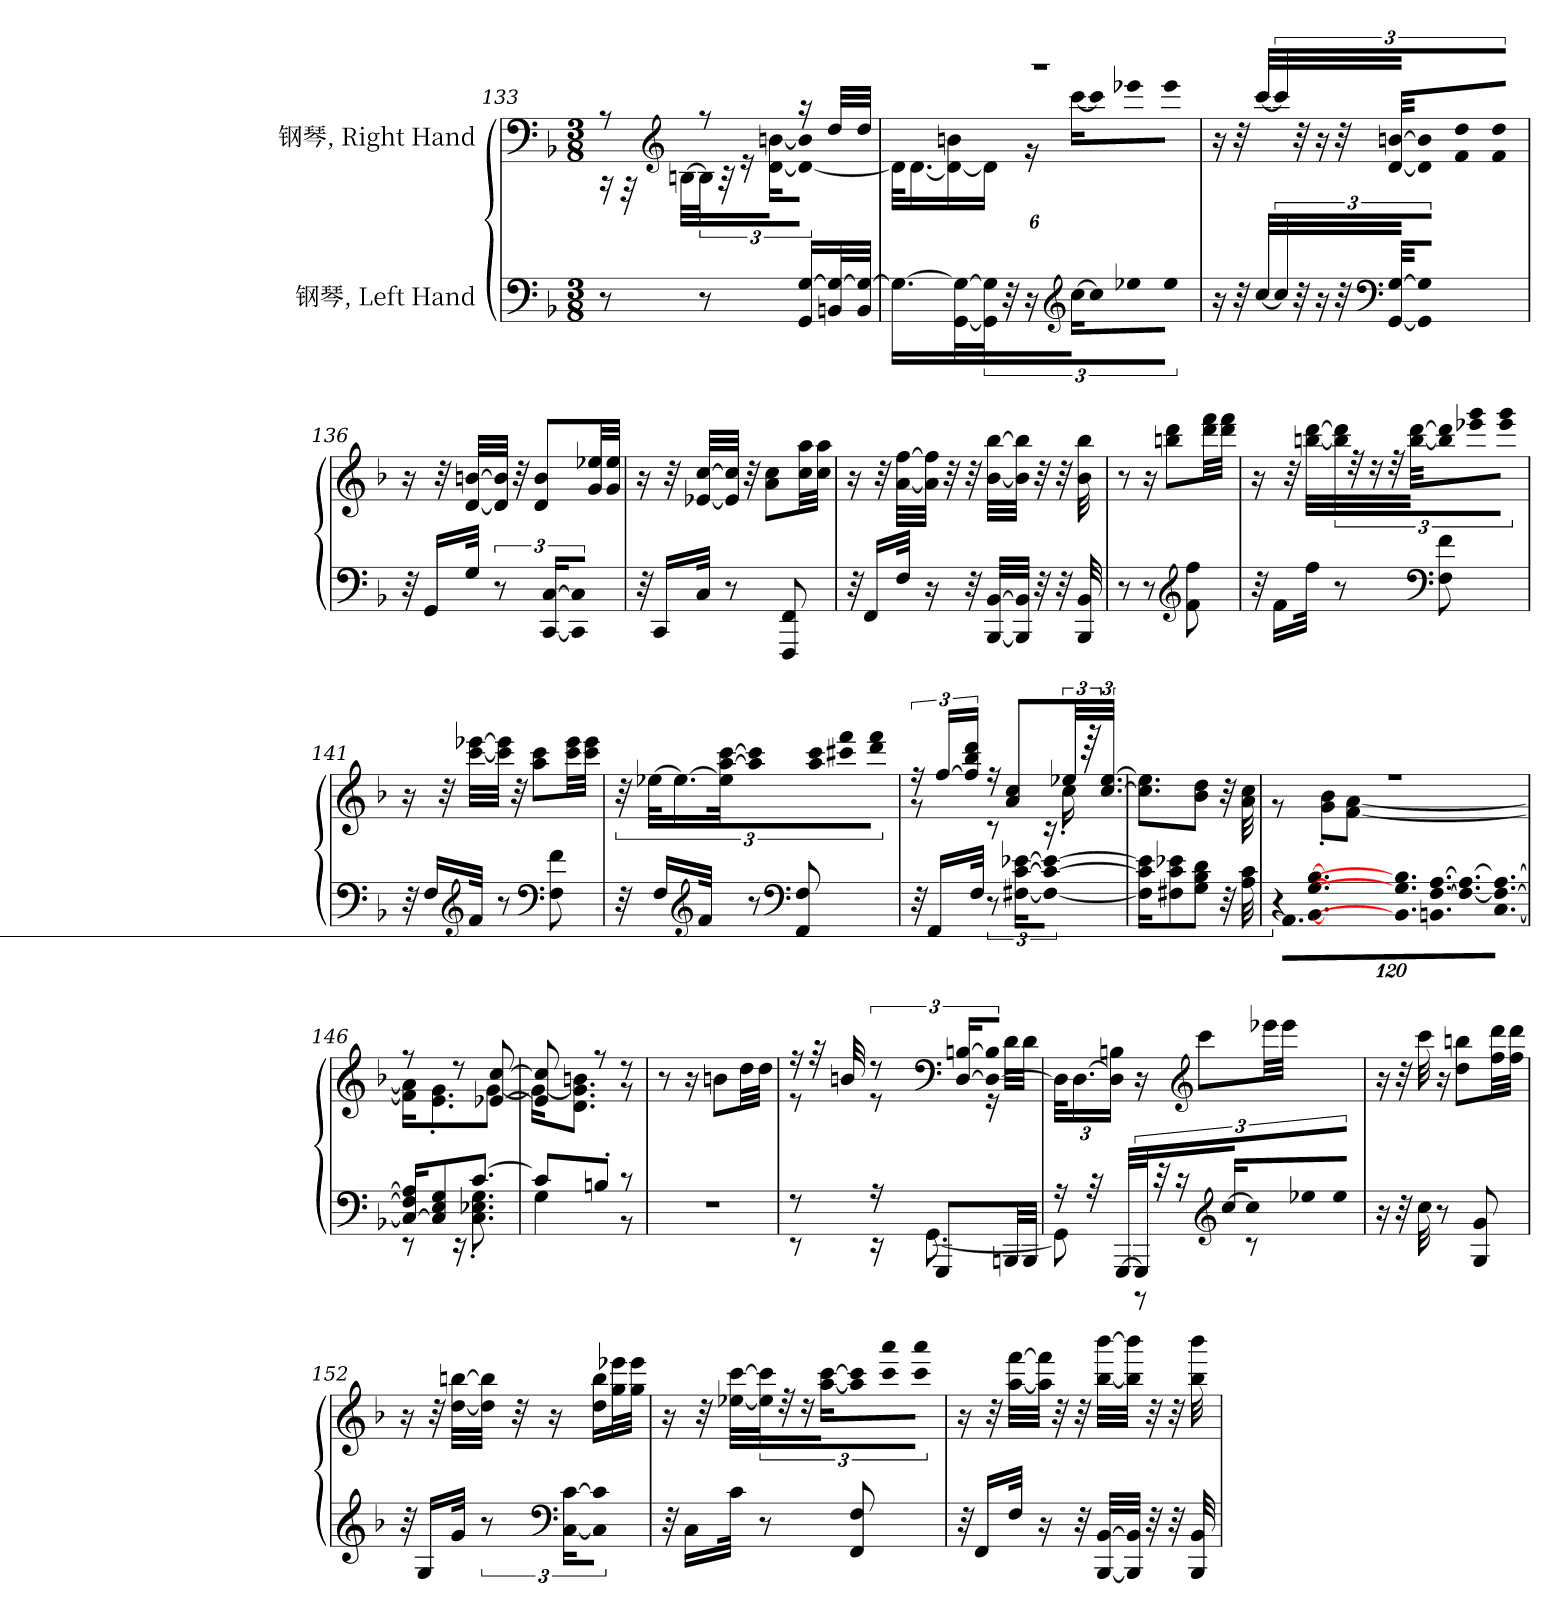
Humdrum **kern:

**kern	**kern
*part2	*part1
*staff2	*staff1
*I"钢琴, Left Hand	*I"钢琴, Right Hand
*clefF4	*clefF4
*k[b-]	*k[b-]
*M3/8	*M3/8
=133	=133
*	*^
8r	8r	16r
.	.	32r
*	*clefG2	*
.	.	[32Bn\LLL
8r	8r	48B\JJJ]
.	.	48r
.	.	24r
.	.	[24d\ [24bn\KL
16GG/ [16G/LL	16r	8d\_ 8b\]J
*	*MM108	*
32BBn/ 32G/_L	32dd/LLL	.
*	*MM120	*
32BB/ 32G/_JJJ	32dd/JJJ	.
=134	=134	=134
*	*	*Xbrackettup
16.G/LL_	4.r	48d\KLL]
.	.	[24.d\
.	.	24d\_ 24bn\
[32GG/ 32G/_L	.	.
*	*	*brackettup
48GG/] 48G/]JJJ	.	24d\JJ]
48r	.	.
24r	.	24r
*clefG2	*	*
[24cc\LL	.	[24ccc\LL
16cc\]	.	16ccc\]
*	*MM118	*
32ee-X\L	.	32eee-X\L
*	*MM116	*
32ee-\JJJ	.	32eee-\JJJ
*	*v	*v
!!LO:LB:g=z
=135	=135
16r	16r
32r	32r
*	*MM112
[32cc\LLL	[32ccc\LLL
48cc\JJJ]	48ccc\JJJ]
48r	48r
24r	24r
48r	48r
*clefF4	*
[48GG/ [48G/KKL	[48d/ [48bn/KLL
8GG/] 8G/]J	16d/] 16b/]
*	*MM118
.	32f/ 32dd/L
*	*MM120
.	32f/ 32dd/JJJ
=136	=136
32r	16r
16GG/LL	.
.	32r
*	*MM116
32G/JJk	[32d/ [32bn/LLL
12r	32d/] 32b/]JJJ
*	*MM110
.	32r
.	8d/ 8b/L
[24CC/ [24C/KL	.
8CC/] 8C/]J	.
*	*MM110
.	32g/ 32ee-X/LL
*	*MM114
.	32g/ 32ee-/JJJ
=137	=137
32r	16r
16CC/LL	.
.	32r
*	*MM118
32C/JJk	[32e-X/ [32cc/LLL
8r	32e-/] 32cc/]JJJ
*	*MM116
.	32r
.	8a\ 8cc\L
8FFF/ 8FF/	.
.	32cc\ 32aa\LL
*	*MM120
.	32cc\ 32aa\JJJ
!!LO:PB:g=z
=138	=138
32r	16r
16FF/LL	.
.	32r
*	*MM105
32F/JJk	[32a\ [32ff\LLL
16r	32a\] 32ff\]JJJ
*	*MM116
.	32r
32r	32r
[32BBB-/ [32BB-/LLL	[32b-\ [32bb-\LLL
32BBB-/] 32BB-/]JJJ	32b-\] 32bb-\]JJJ
*	*MM93
32r	32r
32r	32r
32BBB-/ 32BB-/	32b-\ 32bb-\
=139	=139
8r	8r
8r	16r
.	8bbn\ 8ddd\L
*clefG2	*
8f\ 8ff\	.
*	*MM108
.	32ddd\ 32fff\LL
*	*MM114
.	32ddd\ 32fff\JJJ
=140	=140
32r	16r
16f\LL	.
.	32r
*	*MM112
32ff\JJk	[32bbn\ [32ddd\LLL
8r	48bb\] 48ddd\]JJJ
.	48r
.	24r
.	48r
.	[48bb\ [48ddd\KLL
*clefF4	*
8F\ 8f\	16bb\] 16ddd\]
*	*MM112
.	32eee-X\ 32ggg\L
*	*MM108
.	32eee-\ 32ggg\JJJ
!!LO:LB:g=z
=141	=141
32r	16r
16F/LL	.
.	32r
*clefG2	*
*	*MM116
32f/JJk	[32ccc\ [32eee-X\LLL
8r	32ccc\] 32eee-\]JJJ
*	*MM105
.	32r
.	8aa\ 8ccc\L
*clefF4	*
8F\ 8f\	.
*	*MM112
.	32ccc\ 32eee-\LL
*	*MM108
.	32ccc\ 32eee-\JJJ
=142	=142
32r	48r
.	[48ee-X\KLL
16F/LL	.
.	24.ee-\_
*clefG2	*
32f/JJk	.
.	48ee-\] [48aa\ [48ccc\K
8r	16aa\] 16ccc\]J
.	8aa\ 8ccc\
*clefF4	*
8FF/ 8F/	.
*	*MM103
.	32ccc#X\ 32fff\LL
*	*MM106
.	32ddd\ 32fff\JJJ
=143	=143
*	*^
32r	24r	8r
16FF/LL	.	.
.	[24ff/LL	.
.	24ff/] 24bb-/ 24ddd/JJ	.
32F/JJk	.	.
12r	16r	8r
.	8a/ 8cc/L	.
[24F#X\ [24c\ [24e-X\KL	.	.
8F#\_ 8c\_ 8e-\_J	.	16r
*	*MM112	*
.	48ee-X/Jkk	16cc'\
.	96r	.
*	*MM114	*
.	[48.cc/ [48.ee-/	.
*	*v	*v
!!LO:LB:g=z
=144	=144
16F#\] 16c\] 16e-\]KL	8.cc\] 8.ee-\]L
8F#X\ 8c\ 8e-X\	.
8G\ 8B-\ 8d\J	8b-\ 8dd\J
32r	32r
*	*MM112
32A\ 32c\	32a\ 32cc\
=145	=145
!LO:N:vis=64.	!
*	*^
640%17r	4.r	8r
!LO:N:vis=32.	!	!
1920%103AA\LLL	.	.
!LO:N:vis=32.	!	!
[640%17BB-\ [640%17G\ [640%17B-\JK	.	.
1920ryy	.	.
!LO:N:vis=16.	!	!
960%103BB-\] 960%103G\] 960%103B-\]	.	.
.	.	8g\' 8b-\'L
!LO:N:vis=16.	!	!
960%103BBn\ [960%103F\ [960%103A\	.	.
.	.	[8f\ [8a\J
!LO:N:vis=32.	!	!
640%17F\_ 640%17A\_LL	.	.
!LO:N:vis=32.	!	!
[640%17C\ 640%17F\_ 640%17A\_JJJJ	.	.
=146	=146	=146
*^	*	*
16C/_ 16F/] 16A/]KL	8r	8r	16f\] 16a\]KL
8C/] 8E/ 8G/	.	.	8.e\' 8.g\'
.	16r	8r	.
[8.c/J	8.C\' 8.E-X\' 8.G\'	.	.
.	.	[8e-X/ [8cc/	[8g\J
=147	=147	=147	=147
8c/L]	4G\	8e-/] 8cc/]	16g\KL_
.	.	.	8.d\ 8.g\] 8.bn\J
8Bn'/J	.	8r	.
8r	8r	8r	8r
*v	*v	*	*
*	*v	*v
=148	=148
4.r	8r
.	16r
.	8bn\L
*	*MM105
.	32dd\LL
*	*MM110
.	32dd\JJJ
!!LO:LB:g=z
=149	=149
*^	*^
8r	8r	16r	8r
.	.	32r	.
*	*	*MM114	*
.	.	32bn/	.
16r	16r	12r	8r
8GGG/L	[8.GG\	.	.
*	*	*clefF4	*
.	.	[24D/ [24Bn/KL	.
.	.	8D/_ 8B/]J	16r
*	*	*MM114	*
32BBBn/LL	.	.	32d\LLL
*	*	*MM110	*
32BBB/JJJ	.	.	32d\JJJ
*	*	*v	*v
=150	=150	=150
*	*	*Xbrackettup
16r	8GG\]	48D\KLL]
.	.	[24.D\
32r	.	.
.	.	24D\] 24Bn\JJ
[32GGG/LLL	.	.
48GGG/JJJ]	8r	16r
48r	.	.
24r	.	.
*	*	*clefG2
.	.	8ccc\L
*clefG2	*	*
[24cc/LL	.	.
16cc/]	8r	.
*	*	*MM110
32ee-X/L	.	32eee-X\LL
*	*	*MM120
32ee-/JJJ	.	32eee-\JJJ
*v	*v	*
=151	=151
16r	16r
32r	32r
*	*MM114
32cc\	32ccc\
8r	16r
.	8dd\ 8bbn\L
8G/ 8g/	.
*	*MM110
.	32ff\ 32ddd\LL
*	*MM114
.	32ff\ 32ddd\JJJ
!!LO:LB:g=z
=152	=152
32r	16r
16G/LL	.
.	32r
*	*MM118
32g/JJk	[32dd\ [32bbn\LLL
12r	32dd\] 32bb\]JJJ
*	*MM112
.	32r
.	16r
*clefF4	*
[24C\ [24c\KL	.
8C\] 8c\]J	16dd\ 16bb\LL
*	*MM110
.	32gg\ 32eee-X\L
*	*MM114
.	32gg\ 32eee-\JJJ
=153	=153
32r	16r
16C\LL	.
.	32r
*	*MM118
32c\JJk	[32ee-X\ [32ccc\LLL
*	*brackettup
8r	48ee-\] 48ccc\]JJJ
.	48r
.	24r
.	[24aa\ [24ccc\LL
8FF/ 8F/	16aa\] 16ccc\]
*	*MM108
.	32ccc\ 32aaa\L
*	*MM120
.	32ccc\ 32aaa\JJJ
=154	=154
32r	16r
16FF/LL	.
.	32r
*	*MM118
32F/JJk	[32aa\ [32fff\LLL
16r	32aa\] 32fff\]JJJ
*	*MM120
.	32r
32r	32r
*	*MM114
[32BBB-/ [32BB-/LLL	[32bb-\ [32bbb-\LLL
32BBB-/] 32BB-/]JJJ	32bb-\] 32bbb-\]JJJ
*	*MM97
32r	32r
32r	32r
*	*MM112
32BBB-/ 32BB-/	32bb-\ 32bbb-\
=	=
*-	*-
